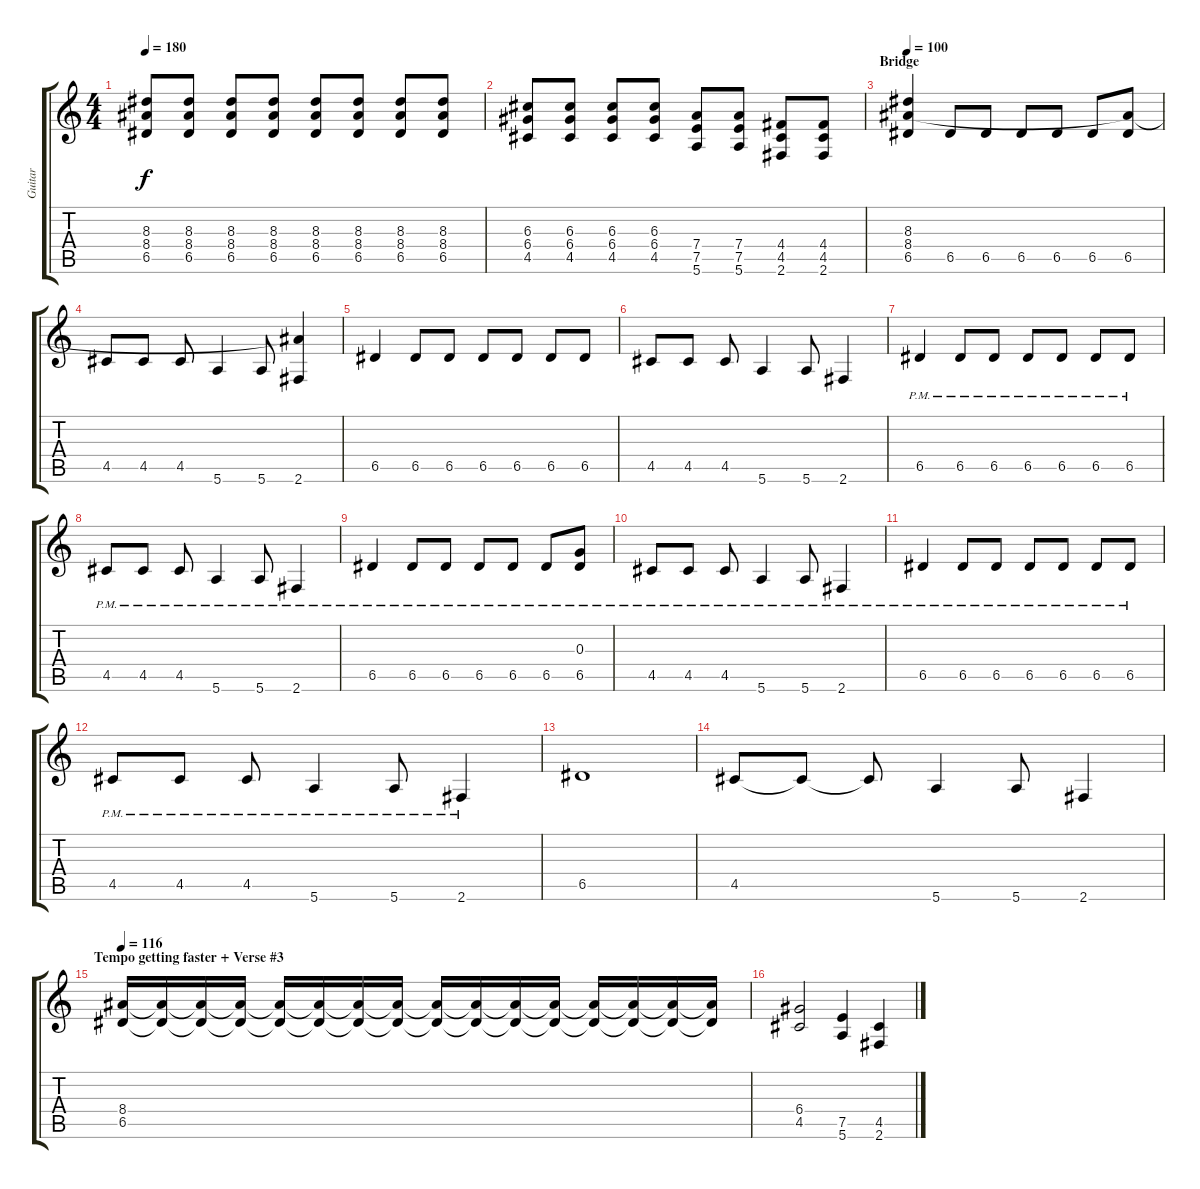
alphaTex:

\track ("Guitar" "Guitar") {instrument overdrivenguitar}
\staff {score tabs}
\tuning (E4 B3 G3 D3 A2 E2) {hide}
\ts (4 4)
\tempo 180
\clef g2
\ks c
(8.3 8.4 6.5).8{dy f} (8.3 8.4 6.5).8 (8.3 8.4 6.5).8 (8.3 8.4 6.5).8 (8.3 8.4 6.5).8 (8.3 8.4 6.5).8 (8.3 8.4 6.5).8 (8.3 8.4 6.5).8 |
(6.3 6.4 4.5).8 (6.3 6.4 4.5).8 (6.3 6.4 4.5).8 (6.3 6.4 4.5).8 (7.4 7.5 5.6).8 (7.4 7.5 5.6).8 (4.4 4.5 2.6).8 (4.4 4.5 2.6).8 |
\section ("" "Bridge")
\tempo 100
(8.3 8.4 6.5).4 6.5.8 6.5.8 6.5.8 6.5.8 6.5.8 (8.4{t} 6.5).8 |
4.5.8 4.5.8 4.5.8 5.6.4 5.6.8 (8.4{t} 2.6).4 |
6.5.4 6.5.8 6.5.8 6.5.8 6.5.8 6.5.8 6.5.8 |
4.5.8 4.5.8 4.5.8 5.6.4 5.6.8 2.6.4 |
6.5{pm}.4 6.5{pm}.8 6.5{pm}.8 6.5{pm}.8 6.5{pm}.8 6.5{pm}.8 6.5{pm}.8 |
4.5{pm}.8 4.5{pm}.8 4.5{pm}.8 5.6{pm}.4 5.6{pm}.8 2.6{pm}.4 |
6.5{pm}.4 6.5{pm}.8 6.5{pm}.8 6.5{pm}.8 6.5{pm}.8 6.5{pm}.8 (0.3 6.5{pm}).8 |
4.5{pm}.8 4.5{pm}.8 4.5{pm}.8 5.6{pm}.4 5.6{pm}.8 2.6{pm}.4 |
6.5{pm}.4 6.5{pm}.8 6.5{pm}.8 6.5{pm}.8 6.5{pm}.8 6.5{pm}.8 6.5{pm}.8 |
4.5{pm}.8 4.5{pm}.8 4.5{pm}.8 5.6{pm}.4 5.6{pm}.8 2.6{pm}.4 |
6.5.1 |
4.5.8 4.5{t}.8 4.5{t}.8 5.6.4 5.6.8 2.6.4 |
\section ("" "Tempo getting faster + Verse #3")
\tempo 116
(8.4 6.5).16 (8.4{t} 6.5{t}).16 (8.4{t} 6.5{t}).16{volume 10} (8.4{t} 6.5{t}).16 (8.4{t} 6.5{t}).16{volume 9} (8.4{t} 6.5{t}).16 (8.4{t} 6.5{t}).16{volume 8} (8.4{t} 6.5{t}).16 (8.4{t} 6.5{t}).16{volume 7} (8.4{t} 6.5{t}).16 (8.4{t} 6.5{t}).16{volume 6} (8.4{t} 6.5{t}).16 (8.4{t} 6.5{t}).16{volume 5} (8.4{t} 6.5{t}).16 (8.4{t} 6.5{t}).16{volume 4} (8.4{t} 6.5{t}).16 |
(6.4 4.5).2{volume 11} (7.5 5.6).4 (4.5 2.6).4
